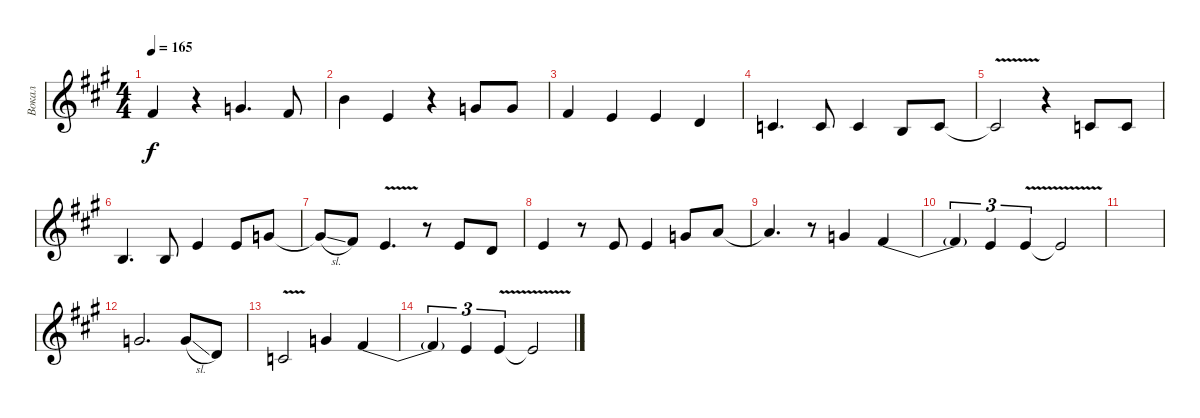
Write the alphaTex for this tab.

\track ("Вокал" "Вокал") {instrument trumpet}
\staff {score}
\tuning (E4 B3 G3 D3 A2 E2) {hide}
\ts (4 4)
\tempo 165
\clef g2
\ks f#minor
7.2.4{dy f} r.4 8.2.4{d} 7.2.8 |
7.1.4 5.2.4 r.4 8.2.8 8.2.8 |
7.2.4 5.2.4 5.2.4 3.2.4 |
5.3.4{d} 5.3.8 5.3.4 4.3.8 5.3.8 |
5.3{v t}.2 r.4 5.3.8 5.3.8 |
4.3.4{d} 4.3.8 5.2.4 5.2.8 8.2.8 |
8.2{sl t}.8 7.2.8 5.2{v}.4{d} r.8 5.2.8 3.2.8 |
5.2.4 r.8 5.2.8 5.2.4 8.2.8 5.1.8 |
5.1{t}.4{d} r.8 8.2.4 7.2{be (custom 0 0 6 0 14 2 19 2 25 0 39 0 60 0)}.4 |
7.2{t}.4{tu (3 2)} 5.2.4{tu (3 2)} 5.2{v}.4{tu (3 2)} 5.2{t}.2 |
|
8.2.2{d} 8.2{sl}.8 3.2.8 |
1.2{v}.2 8.2.4 7.2{be (custom 0 0 6 0 14 2 19 2 25 0 39 0 60 0)}.4 |
7.2{t}.4{tu (3 2)} 5.2.4{tu (3 2)} 5.2{v}.4{tu (3 2)} 5.2{t}.2
